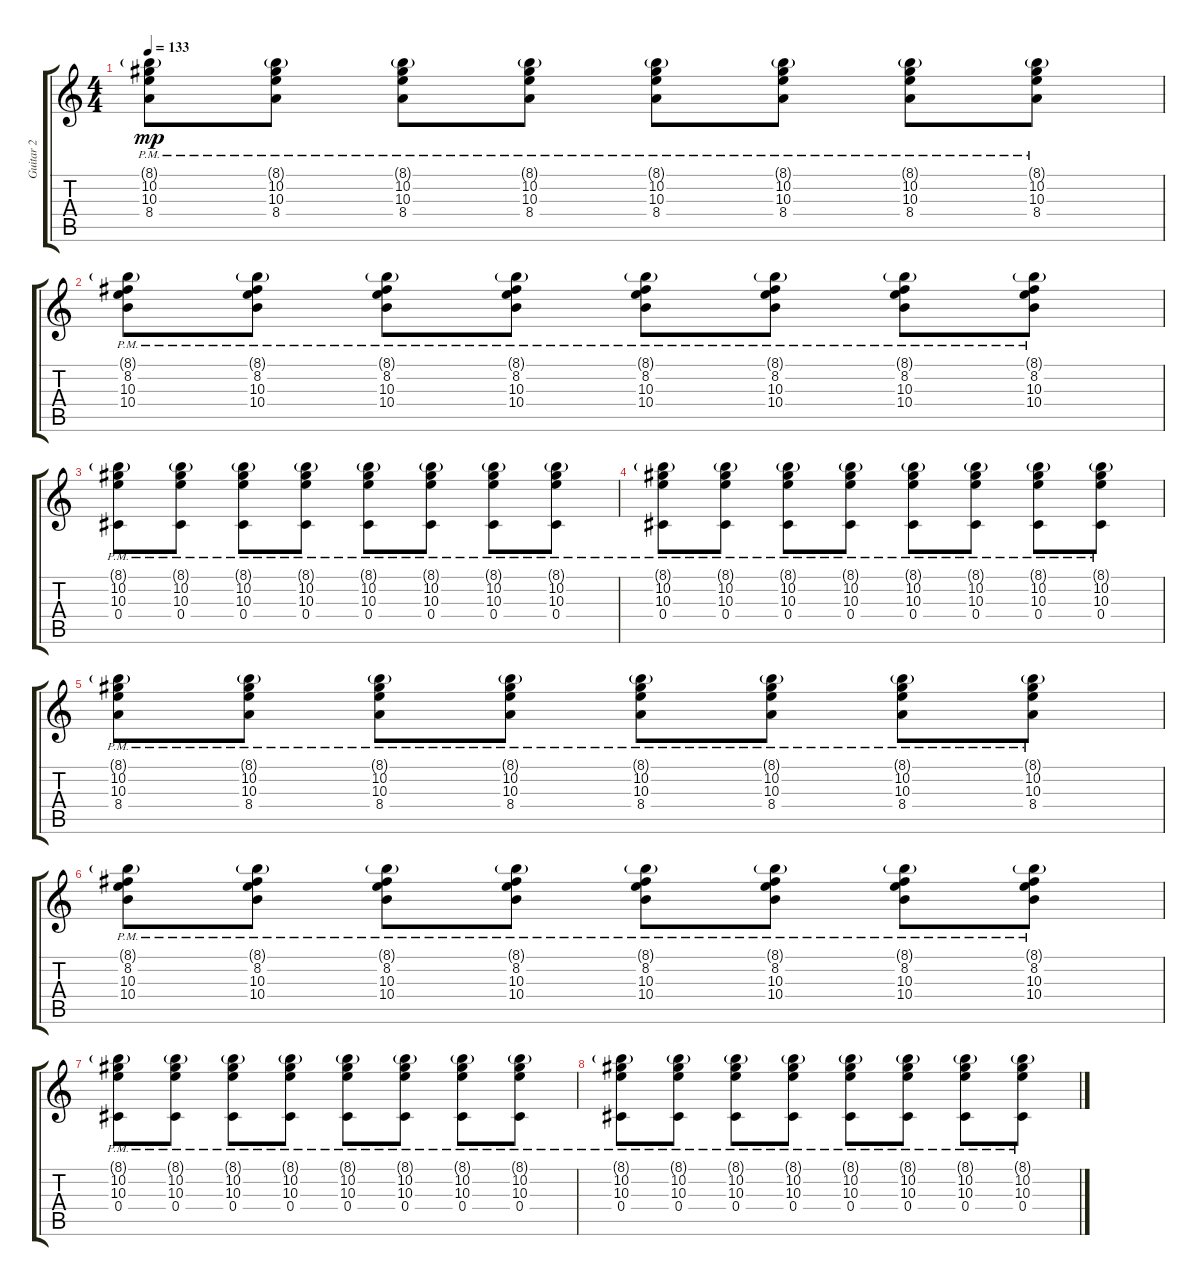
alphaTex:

\track ("Guitar 2" "Guitar 2") {instrument distortionguitar}
\staff {score tabs}
\tuning (Eb4 Bb3 Gb3 Db3 Ab2 Db2) {hide}
\ts (4 4)
\tempo 133
\clef g2
\ks c
(8.1{g} 10.2{pm} 10.3{pm} 8.4{pm}).8{dy mp} (8.1{g} 10.2{pm} 10.3{pm} 8.4{pm}).8 (8.1{g} 10.2{pm} 10.3{pm} 8.4{pm}).8 (8.1{g} 10.2{pm} 10.3{pm} 8.4{pm}).8 (8.1{g} 10.2{pm} 10.3{pm} 8.4{pm}).8 (8.1{g} 10.2{pm} 10.3{pm} 8.4{pm}).8 (8.1{g} 10.2{pm} 10.3{pm} 8.4{pm}).8 (8.1{g} 10.2{pm} 10.3{pm} 8.4{pm}).8 |
(8.1{g} 8.2{pm} 10.3{pm} 10.4{pm}).8 (8.1{g} 8.2{pm} 10.3{pm} 10.4{pm}).8 (8.1{g} 8.2{pm} 10.3{pm} 10.4{pm}).8 (8.1{g} 8.2{pm} 10.3{pm} 10.4{pm}).8 (8.1{g} 8.2{pm} 10.3{pm} 10.4{pm}).8 (8.1{g} 8.2{pm} 10.3{pm} 10.4{pm}).8 (8.1{g} 8.2{pm} 10.3{pm} 10.4{pm}).8 (8.1{g} 8.2{pm} 10.3{pm} 10.4{pm}).8 |
(8.1{g} 10.2{pm} 10.3{pm} 0.4{pm}).8 (8.1{g} 10.2{pm} 10.3{pm} 0.4{pm}).8 (8.1{g} 10.2{pm} 10.3{pm} 0.4{pm}).8 (8.1{g} 10.2{pm} 10.3{pm} 0.4{pm}).8 (8.1{g} 10.2{pm} 10.3{pm} 0.4{pm}).8 (8.1{g} 10.2{pm} 10.3{pm} 0.4{pm}).8 (8.1{g} 10.2{pm} 10.3{pm} 0.4{pm}).8 (8.1{g} 10.2{pm} 10.3{pm} 0.4{pm}).8 |
(8.1{g} 10.2{pm} 10.3{pm} 0.4{pm}).8 (8.1{g} 10.2{pm} 10.3{pm} 0.4{pm}).8 (8.1{g} 10.2{pm} 10.3{pm} 0.4{pm}).8 (8.1{g} 10.2{pm} 10.3{pm} 0.4{pm}).8 (8.1{g} 10.2{pm} 10.3{pm} 0.4{pm}).8 (8.1{g} 10.2{pm} 10.3{pm} 0.4{pm}).8 (8.1{g} 10.2{pm} 10.3{pm} 0.4{pm}).8 (8.1{g} 10.2{pm} 10.3{pm} 0.4{pm}).8 |
(8.1{g} 10.2{pm} 10.3{pm} 8.4{pm}).8 (8.1{g} 10.2{pm} 10.3{pm} 8.4{pm}).8 (8.1{g} 10.2{pm} 10.3{pm} 8.4{pm}).8 (8.1{g} 10.2{pm} 10.3{pm} 8.4{pm}).8 (8.1{g} 10.2{pm} 10.3{pm} 8.4{pm}).8 (8.1{g} 10.2{pm} 10.3{pm} 8.4{pm}).8 (8.1{g} 10.2{pm} 10.3{pm} 8.4{pm}).8 (8.1{g} 10.2{pm} 10.3{pm} 8.4{pm}).8 |
(8.1{g} 8.2{pm} 10.3{pm} 10.4{pm}).8 (8.1{g} 8.2{pm} 10.3{pm} 10.4{pm}).8 (8.1{g} 8.2{pm} 10.3{pm} 10.4{pm}).8 (8.1{g} 8.2{pm} 10.3{pm} 10.4{pm}).8 (8.1{g} 8.2{pm} 10.3{pm} 10.4{pm}).8 (8.1{g} 8.2{pm} 10.3{pm} 10.4{pm}).8 (8.1{g} 8.2{pm} 10.3{pm} 10.4{pm}).8 (8.1{g} 8.2{pm} 10.3{pm} 10.4{pm}).8 |
(8.1{g} 10.2{pm} 10.3{pm} 0.4{pm}).8 (8.1{g} 10.2{pm} 10.3{pm} 0.4{pm}).8 (8.1{g} 10.2{pm} 10.3{pm} 0.4{pm}).8 (8.1{g} 10.2{pm} 10.3{pm} 0.4{pm}).8 (8.1{g} 10.2{pm} 10.3{pm} 0.4{pm}).8 (8.1{g} 10.2{pm} 10.3{pm} 0.4{pm}).8 (8.1{g} 10.2{pm} 10.3{pm} 0.4{pm}).8 (8.1{g} 10.2{pm} 10.3{pm} 0.4{pm}).8 |
(8.1{g} 10.2{pm} 10.3{pm} 0.4{pm}).8 (8.1{g} 10.2{pm} 10.3{pm} 0.4{pm}).8 (8.1{g} 10.2{pm} 10.3{pm} 0.4{pm}).8 (8.1{g} 10.2{pm} 10.3{pm} 0.4{pm}).8 (8.1{g} 10.2{pm} 10.3{pm} 0.4{pm}).8 (8.1{g} 10.2{pm} 10.3{pm} 0.4{pm}).8 (8.1{g} 10.2{pm} 10.3{pm} 0.4{pm}).8 (8.1{g} 10.2{pm} 10.3{pm} 0.4{pm}).8
